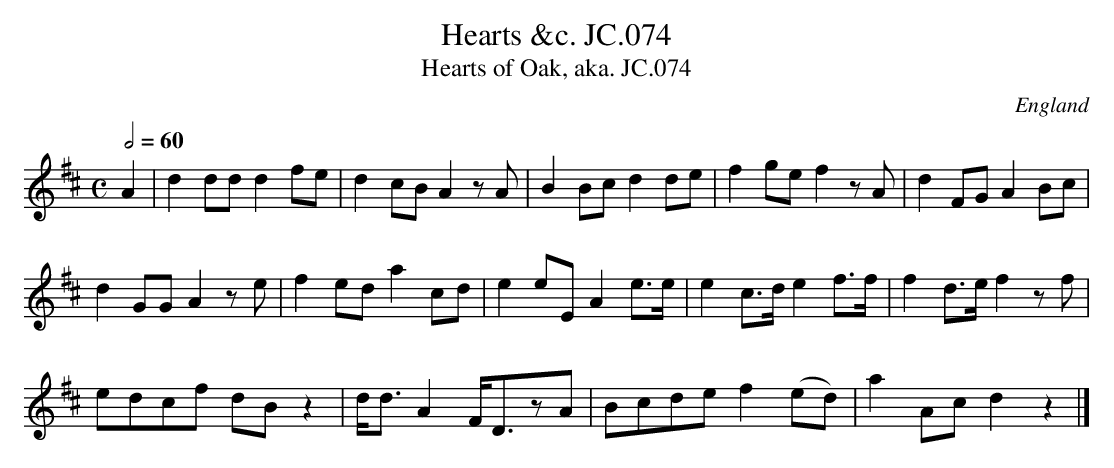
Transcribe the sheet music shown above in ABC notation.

X:1
T:Hearts &c. JC.074
T:Hearts of Oak, aka. JC.074
O:England
M:C
L:1/8
Q:2/4=60
K:D major
A2|\
d2ddd2fe|d2cBA2zA|B2Bcd2de|f2gef2zA|d2FGA2Bc|!
d2GGA2ze|f2eda2cd|e2eEA2e>e|e2c>de2f>f|f2d>ef2zf|!
edcf dBz2|d<dA2F<DzA|Bcdef2(ed)|a2Acd2z2|]
